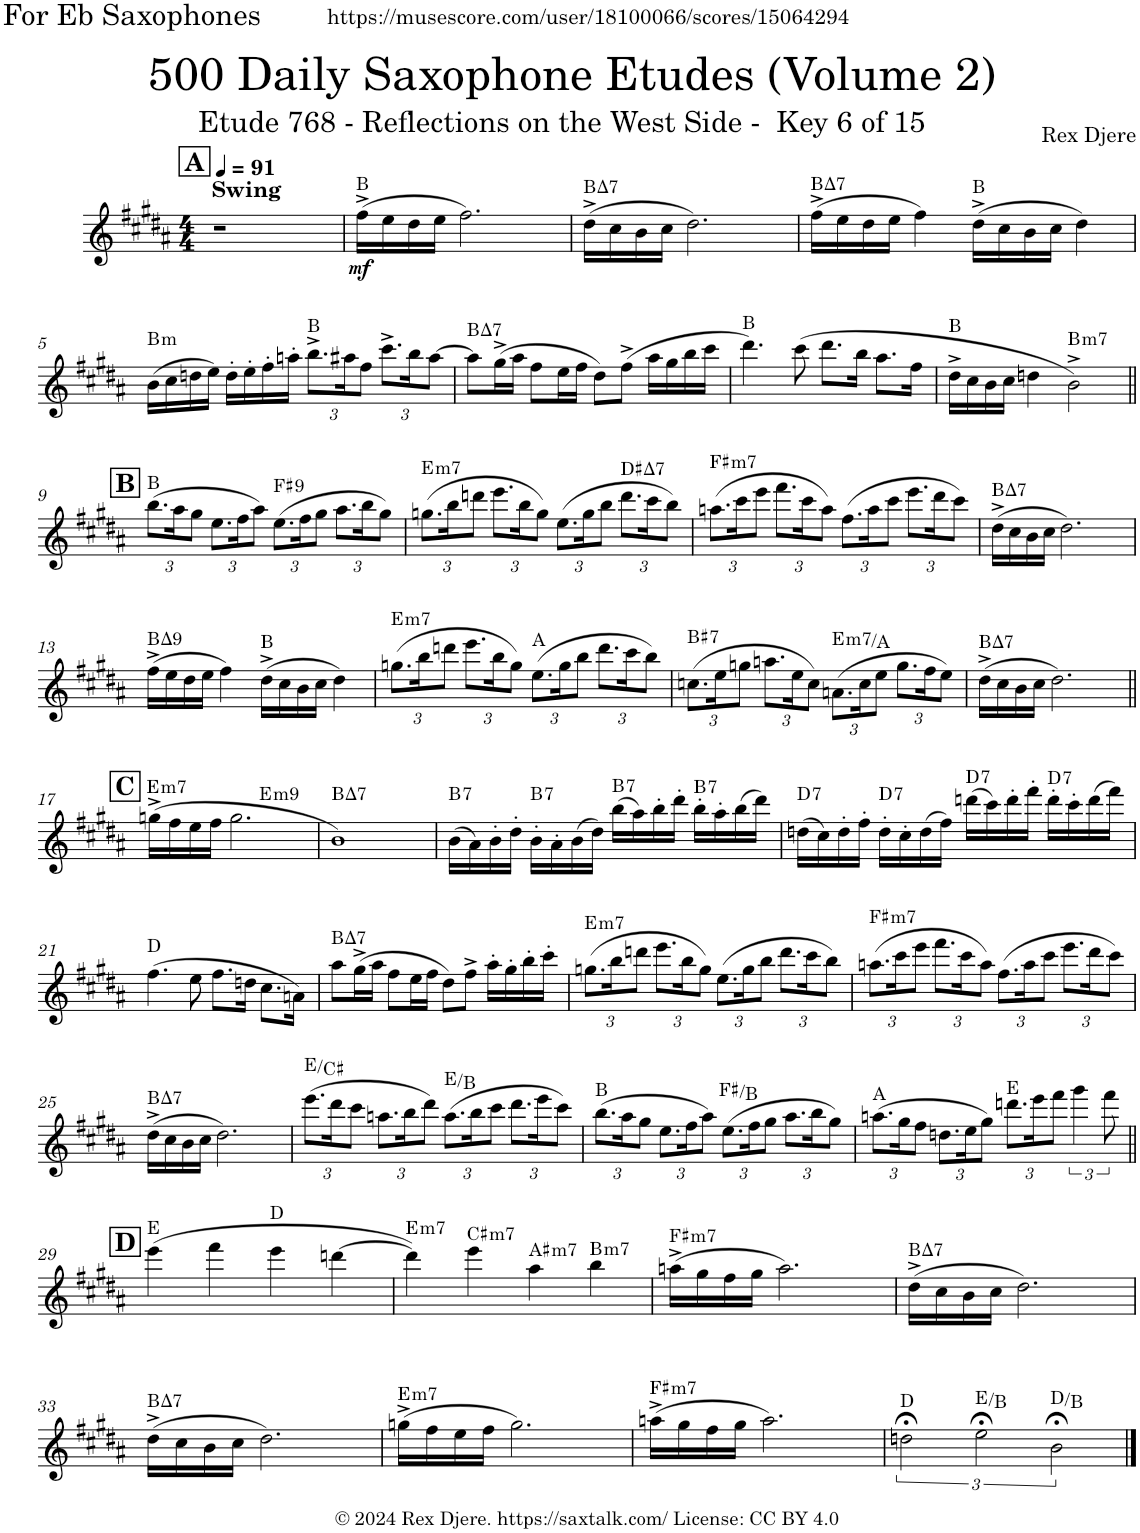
**kern	**dynam	**harte
*part1	*part1	*part1
*staff1	*staff1	*
*I"Alto Saxophone	*	*
*I'A. Sax.	*	*
*clefG2	*	*
*Trd5c9	*	*
*k[f#c#g#d#a#]	*	*
*M4/4	*	*
*MM91	*	*
!!LO:REH:place=s1:a:B:cj:fs=14:t=A
=1	=1	=1
!LO:TX:a:B:t=Swing	!	!
1r	.	.
=2	=2	=2
!	!LO:DY:b	!
(16ff#^\LL	mf	B:maj
16ee\	.	.
16dd#\	.	.
16ee\JJ	.	.
2.ff#\)	.	.
=3	=3	=3
!	!	!LO:H:kt=7
(16dd#^\LL	.	B:maj7
16cc#\	.	.
16b\	.	.
16cc#\JJ	.	.
2.dd#\)	.	.
=4	=4	=4
!	!	!LO:H:kt=7
(16ff#^\LL	.	B:maj7
16ee\	.	.
16dd#\	.	.
16ee\JJ	.	.
4ff#\)	.	.
(16dd#^\LL	.	B:maj
16cc#\	.	.
16b\	.	.
16cc#\JJ	.	.
4dd#\)	.	.
!!LO:LB:g=z
=5	=5	=5
!	!	!LO:H:kt=m
(16b\LL	.	B:min
16cc#\	.	.
16ddn\	.	.
16ee\JJ)	.	.
16dd'\LL	.	.
16ee'\	.	.
16ff#'\	.	.
16aan'\JJ	.	.
*Xbrackettup	*	*
12.bb^\L	.	B:maj
24aa#X\K	.	.
12ff#\J	.	.
12.ccc#^\L	.	.
24bb\K	.	.
[12aa#\J	.	.
=6	=6	=6
!	!	!LO:H:kt=7
8aa#\L]	.	B:maj7
(16gg#^\L	.	.
16aa#\JJ	.	.
8ff#\L	.	.
16ee\L	.	.
16ff#\JJ	.	.
8dd#\L)	.	.
(8ff#^\J	.	.
16aa#\LL	.	.
16gg#\	.	.
16bb\	.	.
16ccc#\JJ	.	.
=7	=7	=7
4.ddd#\)	.	B:maj
(8ccc#\	.	.
8.ddd#\L	.	.
16bb\Jk	.	.
8.aa#\L	.	.
16ff#\Jk	.	.
=8	=8	=8
16dd#^\LL	.	B:maj
16cc#\	.	.
16b\	.	.
16cc#\JJ	.	.
4ddn\	.	.
!	!	!LO:H:kt=m7
2b^\)	.	B:min7
!!LO:LB:g=z
!!LO:REH:place=s1:a:B:cj:fs=14:t=B
=9||	=9||	=9||
(12.bb\L	.	B:maj
24aa#\K	.	.
12gg#\J	.	.
12.ee\L	.	.
24ff#\K	.	.
12aa#\J)	.	.
!	!	!LO:H:kt=9
(12.ee\L	.	F#:9
24ff#\K	.	.
12gg#\J	.	.
12.aa#\L	.	.
24bb\K	.	.
12gg#\J)	.	.
=10	=10	=10
!	!	!LO:H:kt=m7
(12.ggn\L	.	E:min7
24bb\K	.	.
12dddn\J	.	.
12.eee\L	.	.
24bb\K	.	.
12gg\J)	.	.
(12.ee\L	.	.
24gg\K	.	.
12bb\J	.	.
!	!	!LO:H:kt=7
12.ddd\L	.	D#:maj7
24ccc#\K	.	.
12bb\J)	.	.
=11	=11	=11
!	!	!LO:H:kt=m7
(12.aan\L	.	F#:min7
24ccc#\K	.	.
12eee\J	.	.
12.fff#\L	.	.
24ccc#\K	.	.
12aa\J)	.	.
(12.ff#\L	.	.
24aa\K	.	.
12ccc#\J	.	.
12.eee\L	.	.
24ddd#\K	.	.
12ccc#\J)	.	.
=12	=12	=12
!	!	!LO:H:kt=7
(16dd#^\LL	.	B:maj7
16cc#\	.	.
16b\	.	.
16cc#\JJ	.	.
2.dd#\)	.	.
!!LO:LB:g=z
=13	=13	=13
!	!	!LO:H:kt=9
(16ff#^\LL	.	B:maj9
16ee\	.	.
16dd#\	.	.
16ee\JJ	.	.
4ff#\)	.	.
(16dd#^\LL	.	B:maj
16cc#\	.	.
16b\	.	.
16cc#\JJ	.	.
4dd#\)	.	.
=14	=14	=14
!	!	!LO:H:kt=m7
(12.ggn\L	.	E:min7
24bb\K	.	.
12dddn\J	.	.
12.eee\L	.	.
24bb\K	.	.
12gg\J)	.	.
(12.ee\L	.	A:maj
24gg\K	.	.
12bb\J	.	.
12.ddd\L	.	.
24ccc#\K	.	.
12bb\J)	.	.
=15	=15	=15
!	!	!LO:H:kt=7
(12.ccn\L	.	B#:7
24ee\K	.	.
12ggn\J	.	.
12.aan\L	.	.
24ee\K	.	.
12cc\J)	.	.
!	!	!LO:H:kt=m7
(12.an\L	.	E:min7/4
24cc\K	.	.
12ee\J	.	.
12.gg\L	.	.
24ff#\K	.	.
12ee\J)	.	.
=16	=16	=16
!	!	!LO:H:kt=7
(16dd#^\LL	.	B:maj7
16cc#\	.	.
16b\	.	.
16cc#\JJ	.	.
2.dd#\)	.	.
!!LO:LB:g=z
!!LO:REH:place=s1:a:B:cj:fs=14:t=C
=17||	=17||	=17||
!	!	!LO:H:kt=m7
*^	*	*
(16ggn^\LL	2ryy	.	E:min7
16ff#\	.	.	.
16ee\	.	.	.
16ff#\JJ	.	.	.
2.gg\	.	.	.
!	!	!	!LO:H:kt=m9
.	2ryy	.	E:min9
=18	=18	=18	=18
!	!	!	!LO:H:kt=7
*v	*v	*	*
1b)	.	B:maj7
=19	=19	=19
!	!	!LO:H:kt=7
(16b\LL	.	B:7
16a#\)	.	.
16b'\	.	.
16dd#'\JJ	.	.
!	!	!LO:H:kt=7
16b'\LL	.	B:7
16a#'\	.	.
(16b\	.	.
16dd#\JJ)	.	.
!	!	!LO:H:kt=7
(16bb\LL	.	B:7
16aa#\)	.	.
16bb'\	.	.
16ddd#'\JJ	.	.
!	!	!LO:H:kt=7
16bb'\LL	.	B:7
16aa#'\	.	.
(16bb\	.	.
16ddd#\JJ)	.	.
=20	=20	=20
!	!	!LO:H:kt=7
(16ddn\LL	.	D:7
16cc#\)	.	.
16dd'\	.	.
16ff#'\JJ	.	.
!	!	!LO:H:kt=7
16dd'\LL	.	D:7
16cc#'\	.	.
(16dd\	.	.
16ff#\JJ)	.	.
!	!	!LO:H:kt=7
(16dddn\LL	.	D:7
16ccc#\)	.	.
16ddd'\	.	.
16fff#'\JJ	.	.
!	!	!LO:H:kt=7
16ddd'\LL	.	D:7
16ccc#'\	.	.
(16ddd\	.	.
16fff#\JJ)	.	.
!!LO:LB:g=z
=21	=21	=21
(4.ff#\	.	D:maj
8ee\	.	.
8.ff#\L	.	.
16ddn\Jk	.	.
8.cc#\L	.	.
16an\Jk)	.	.
=22	=22	=22
!	!	!LO:H:kt=7
8aa#\L	.	B:maj7
(16gg#^\L	.	.
16aa#\JJ	.	.
8ff#\L	.	.
16ee\L	.	.
16ff#\JJ	.	.
8dd#\L)	.	.
8ff#^\J	.	.
16aa#'\LL	.	.
16gg#'\	.	.
16bb'\	.	.
16ccc#'\JJ	.	.
=23	=23	=23
!	!	!LO:H:kt=m7
(12.ggn\L	.	E:min7
24bb\K	.	.
12dddn\J	.	.
12.eee\L	.	.
24bb\K	.	.
12gg\J)	.	.
(12.ee\L	.	.
24gg\K	.	.
12bb\J	.	.
12.ddd\L	.	.
24ccc#\K	.	.
12bb\J)	.	.
=24	=24	=24
!	!	!LO:H:kt=m7
(12.aan\L	.	F#:min7
24ccc#\K	.	.
12eee\J	.	.
12.fff#\L	.	.
24ccc#\K	.	.
12aa\J)	.	.
(12.ff#\L	.	.
24aa\K	.	.
12ccc#\J	.	.
12.eee\L	.	.
24ddd#\K	.	.
12ccc#\J)	.	.
!!LO:LB:g=z
=25	=25	=25
!	!	!LO:H:kt=7
(16dd#^\LL	.	B:maj7
16cc#\	.	.
16b\	.	.
16cc#\JJ	.	.
2.dd#\)	.	.
=26	=26	=26
(12.eee\L	.	E:maj/6
24ddd#\K	.	.
12ccc#\J	.	.
12.aan\L	.	.
24bb\K	.	.
12ddd#\J)	.	.
(12.aa\L	.	E:maj/5
24bb\K	.	.
12ccc#\J	.	.
12.ddd#\L	.	.
24eee\K	.	.
12ccc#\J)	.	.
=27	=27	=27
(12.bb\L	.	B:maj
24aa#\K	.	.
12gg#\J	.	.
12.ee\L	.	.
24ff#\K	.	.
12aa#\J)	.	.
(12.ee\L	.	F#:maj/4
24ff#\K	.	.
12gg#\J	.	.
12.aa#\L	.	.
24bb\K	.	.
12gg#\J)	.	.
=28	=28	=28
(12.aan\L	.	A:maj
24gg#\K	.	.
12ff#\J	.	.
12.ddn\L	.	.
24ee\K	.	.
12gg#\J)	.	.
12.dddn\L	.	E:maj
24eee\K	.	.
12fff#\J	.	.
*brackettup	*	*
6ggg#\	.	.
12fff#\	.	.
!!LO:LB:g=z
!!LO:REH:place=s1:a:B:cj:fs=14:t=D
=29||	=29||	=29||
(4eee\	.	E:maj
4fff#\	.	.
4eee\	.	D:maj
[4dddn\	.	.
=30	=30	=30
!	!	!LO:H:kt=m7
4ddd\])	.	E:min7
!	!	!LO:H:kt=m7
4eee\	.	C#:min7
!	!	!LO:H:kt=m7
4aa#\	.	A#:min7
!	!	!LO:H:kt=m7
4bb\	.	B:min7
=31	=31	=31
!	!	!LO:H:kt=m7
(16aan^\LL	.	F#:min7
16gg#\	.	.
16ff#\	.	.
16gg#\JJ	.	.
2.aa\)	.	.
=32	=32	=32
!	!	!LO:H:kt=7
(16dd#^\LL	.	B:maj7
16cc#\	.	.
16b\	.	.
16cc#\JJ	.	.
2.dd#\)	.	.
!!LO:LB:g=z
=33	=33	=33
!	!	!LO:H:kt=7
(16dd#^\LL	.	B:maj7
16cc#\	.	.
16b\	.	.
16cc#\JJ	.	.
2.dd#\)	.	.
=34	=34	=34
!	!	!LO:H:kt=m7
(16ggn^\LL	.	E:min7
16ff#\	.	.
16ee\	.	.
16ff#\JJ	.	.
2.gg\)	.	.
=35	=35	=35
!	!	!LO:H:kt=m7
(16aan^\LL	.	F#:min7
16gg#\	.	.
16ff#\	.	.
16gg#\JJ	.	.
2.aa\)	.	.
=36	=36	=36
3ddn;<\	.	D:maj
3ee;<\	.	E:maj/5
3b;<\	.	D:maj/6
==	==	==
*-	*-	*-
